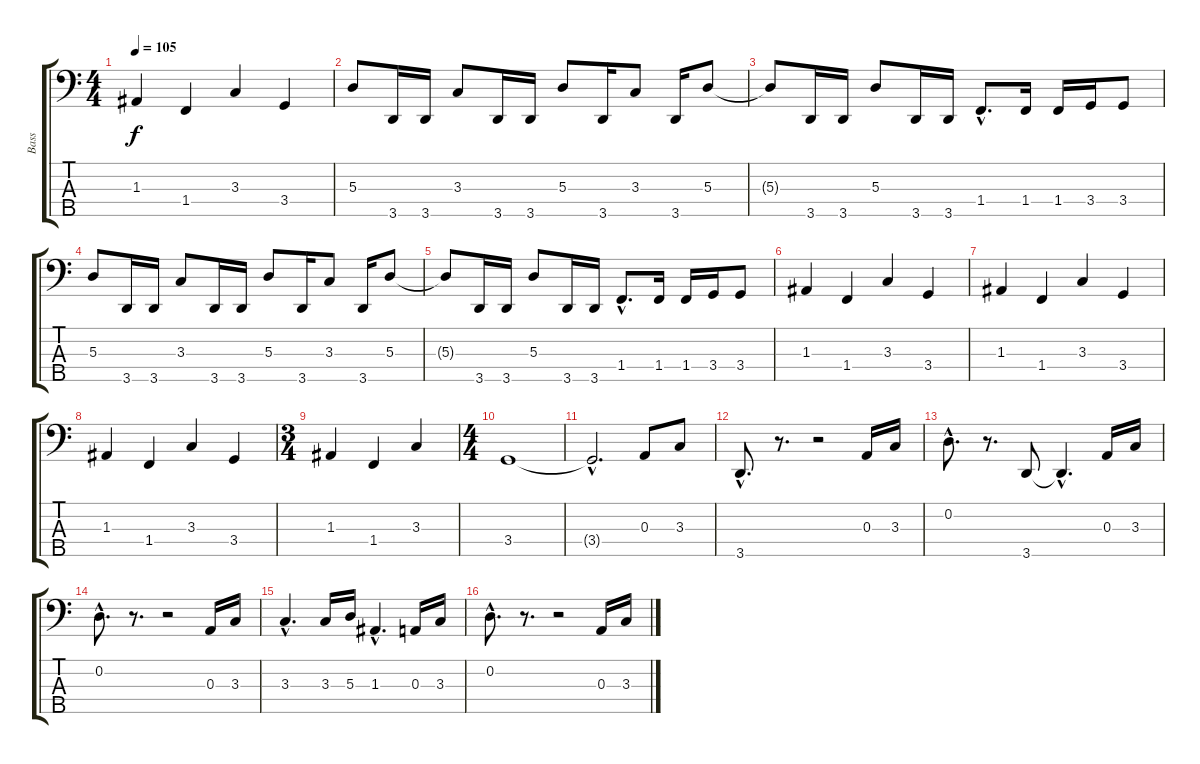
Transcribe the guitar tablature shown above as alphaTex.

\track ("Bass" "Bass") {instrument electricbassfinger}
\staff {score tabs}
\tuning (G2 D2 A1 E1 B0) {hide}
\ts (4 4)
\tempo 105
\clef f4
\ks c
1.3.4{dy f} 1.4.4 3.3.4 3.4.4 |
5.3.8 3.5.16 3.5.16 3.3.8 3.5.16 3.5.16 5.3.8 3.5.16 3.3.8 3.5.16 5.3.8 |
5.3{t}.8 3.5.16 3.5.16 5.3.8 3.5.16 3.5.16 1.4{hac}.8{d} 1.4.16 1.4.16 3.4.16 3.4.8 |
5.3.8 3.5.16 3.5.16 3.3.8 3.5.16 3.5.16 5.3.8 3.5.16 3.3.8 3.5.16 5.3.8 |
5.3{t}.8 3.5.16 3.5.16 5.3.8 3.5.16 3.5.16 1.4{hac}.8{d} 1.4.16 1.4.16 3.4.16 3.4.8 |
1.3.4 1.4.4 3.3.4 3.4.4 |
1.3.4 1.4.4 3.3.4 3.4.4 |
1.3.4 1.4.4 3.3.4 3.4.4 |
\ts (3 4)
1.3.4 1.4.4 3.3.4 |
\ts (4 4)
3.4.1 |
3.4{hac t}.2{d} 0.3.8 3.3.8 |
3.5{hac}.8{d} r.8{d} r.2 0.3.16 3.3.16 |
0.2{hac}.8{d} r.8{d} 3.5.8 3.5{hac t}.4{d} 0.3.16 3.3.16 |
0.2{hac}.8{d} r.8{d} r.2 0.3.16 3.3.16 |
3.3{hac}.4{d} 3.3.16 5.3.16 1.3{hac}.4{d} 0.3.16 3.3.16 |
0.2{hac}.8{d} r.8{d} r.2 0.3.16 3.3.16
